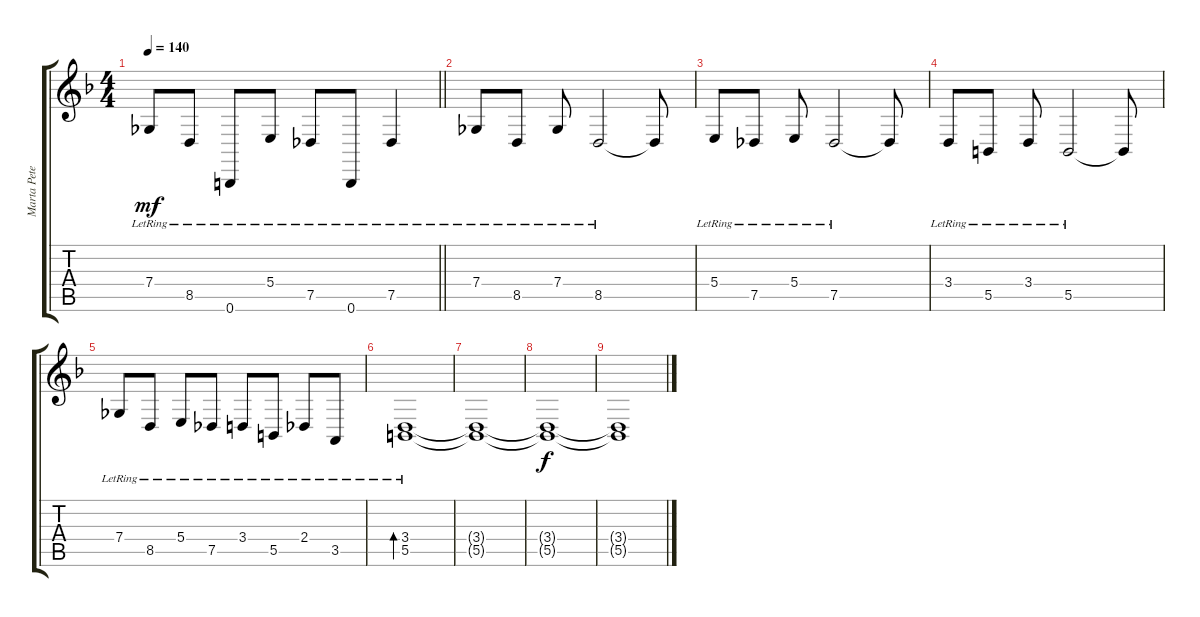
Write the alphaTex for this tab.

\track ("Marta Peterson" "Marta Pete") {instrument choiraahs}
\staff {score tabs}
\tuning (Db4 Ab3 E3 B2 Gb2 B1) {hide}
\ts (4 4)
\tempo 140
\clef g2
\barLineRight lightlight
\ks f
7.4{lr}.8{dy mf} 8.5{lr}.8 0.6{lr}.8 5.4{lr}.8 7.5{lr}.8 0.6{lr}.8 7.5{lr}.4 |
7.4{lr}.8 8.5{lr}.8 7.4{lr}.8 8.5{lr}.2 8.5{t}.8 |
5.4{lr}.8 7.5{lr}.8 5.4{lr}.8 7.5{lr}.2 7.5{t}.8 |
3.4{lr}.8 5.5{lr}.8 3.4{lr}.8 5.5{lr}.2 5.5{t}.8 |
7.4{lr}.8 8.5{lr}.8 5.4{lr}.8 7.5{lr}.8 3.4{lr}.8 5.5{lr}.8 2.4{lr}.8 3.5{lr}.8 |
(3.4{lr} 5.5{lr}).1{bd 480} |
(3.4{t} 5.5{t}).1{volume 0} |
(3.4{t} 5.5{t}).1{dy f} |
(3.4{t} 5.5{t}).1
